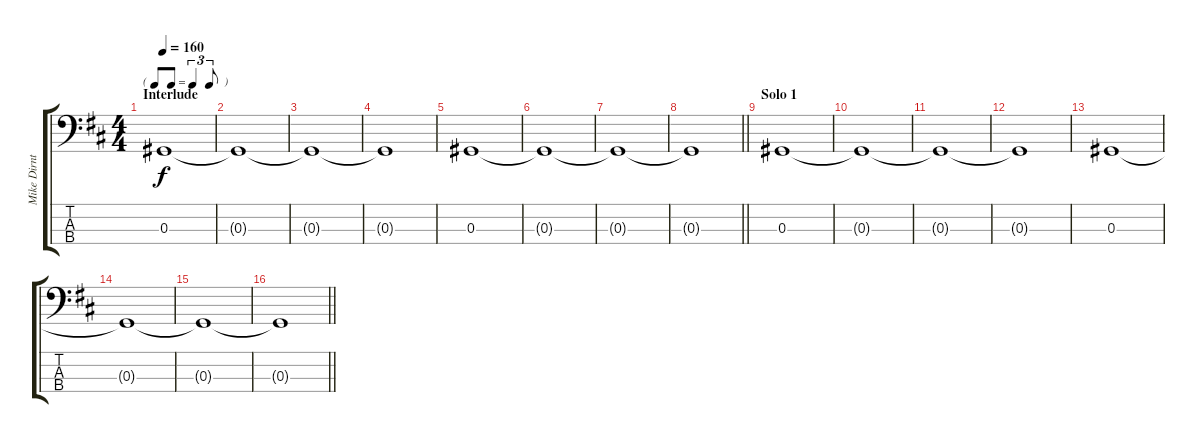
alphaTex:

\track ("Mike Dirnt (Bass)" "Mike Dirnt") {instrument electricbassfinger}
\staff {score tabs}
\tuning (Gb2 Db2 Ab1 Eb1) {hide}
\ts (4 4)
\tf triplet8th
\section ("" "Interlude")
\tempo 160
\clef f4
\ks d
0.3.1{dy f} |
0.3{t}.1 |
0.3{t}.1 |
0.3{t}.1 |
0.3.1 |
0.3{t}.1 |
0.3{t}.1 |
\barLineRight lightlight
0.3{t}.1 |
\section ("" "Solo 1")
0.3.1 |
0.3{t}.1 |
0.3{t}.1 |
0.3{t}.1 |
0.3.1 |
0.3{t}.1 |
0.3{t}.1 |
\barLineRight lightlight
0.3{t}.1
